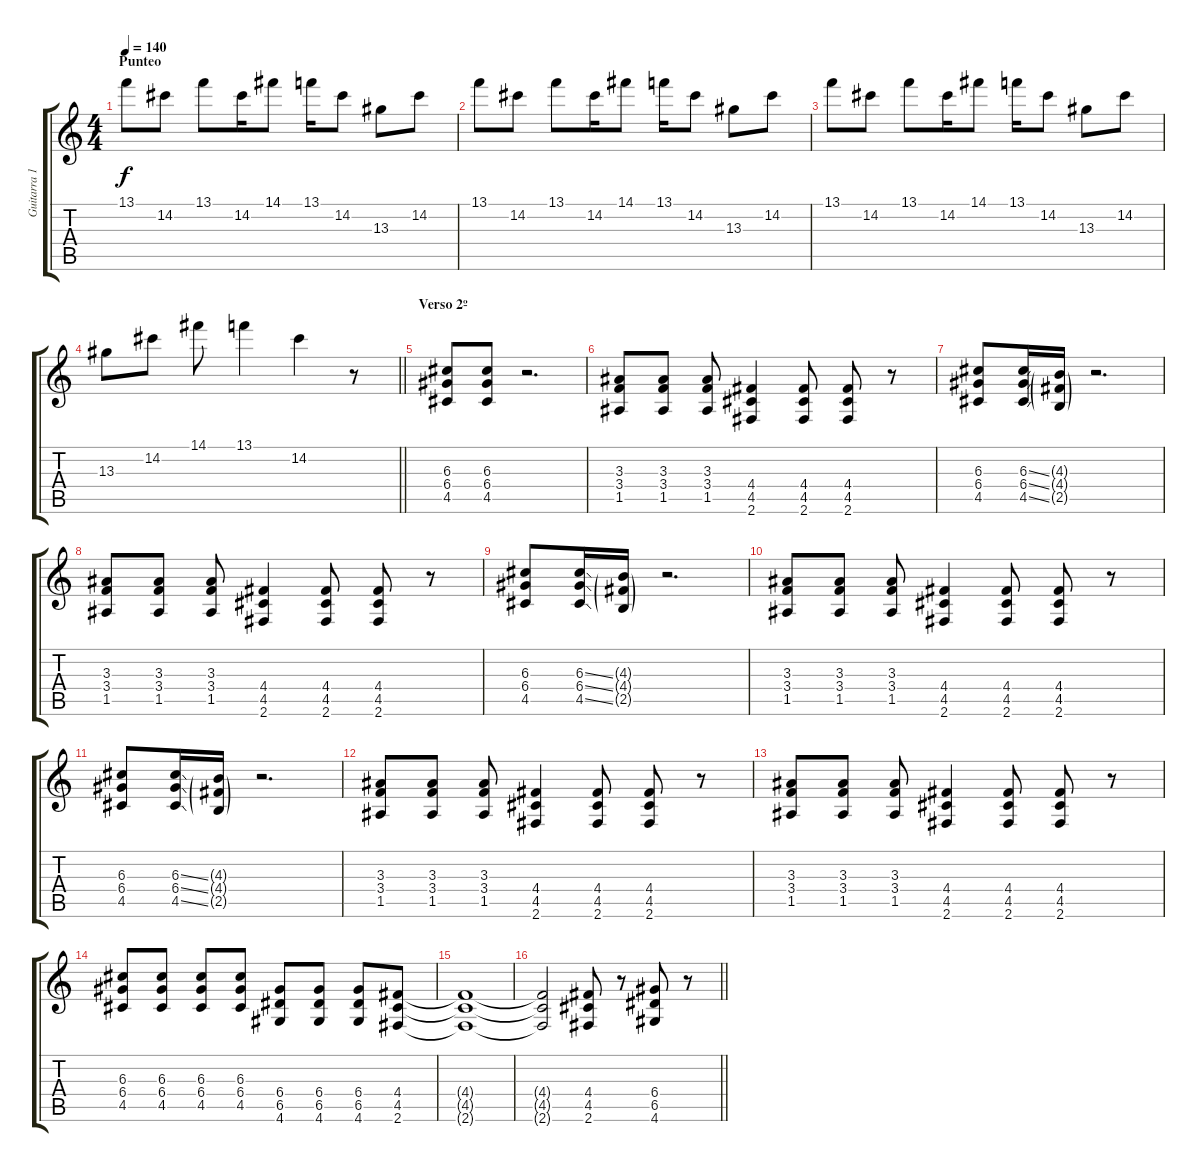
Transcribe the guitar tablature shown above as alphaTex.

\track ("Guitarra 1 (Txosse)" "Guitarra 1") {instrument distortionguitar}
\staff {score tabs}
\tuning (E4 B3 G3 D3 A2 E2) {hide}
\ts (4 4)
\section ("" "Punteo")
\tempo 140
\clef g2
\ks c
13.1.8{dy f} 14.2.8 13.1.8 14.2.16 14.1.8 13.1.16 14.2.8 13.3.8 14.2.8 |
13.1.8 14.2.8 13.1.8 14.2.16 14.1.8 13.1.16 14.2.8 13.3.8 14.2.8 |
13.1.8 14.2.8 13.1.8 14.2.16 14.1.8 13.1.16 14.2.8 13.3.8 14.2.8 |
\barLineRight lightlight
13.3.8 14.2.8 14.1.8 13.1.4 14.2.4 r.8 |
\section ("" "Verso 2º")
(6.3 6.4 4.5).8 (6.3 6.4 4.5).8 r.2{d} |
(3.3 3.4 1.5).8 (3.3 3.4 1.5).8 (3.3 3.4 1.5).8 (4.4 4.5 2.6).4 (4.4 4.5 2.6).8 (4.4 4.5 2.6).8 r.8 |
(6.3 6.4 4.5).8 (6.3{ss} 6.4{ss} 4.5{ss}).16 (4.3{g} 4.4{g} 2.5{g}).16 r.2{d} |
(3.3 3.4 1.5).8 (3.3 3.4 1.5).8 (3.3 3.4 1.5).8 (4.4 4.5 2.6).4 (4.4 4.5 2.6).8 (4.4 4.5 2.6).8 r.8 |
(6.3 6.4 4.5).8 (6.3{ss} 6.4{ss} 4.5{ss}).16 (4.3{g} 4.4{g} 2.5{g}).16 r.2{d} |
(3.3 3.4 1.5).8 (3.3 3.4 1.5).8 (3.3 3.4 1.5).8 (4.4 4.5 2.6).4 (4.4 4.5 2.6).8 (4.4 4.5 2.6).8 r.8 |
(6.3 6.4 4.5).8 (6.3{ss} 6.4{ss} 4.5{ss}).16 (4.3{g} 4.4{g} 2.5{g}).16 r.2{d} |
(3.3 3.4 1.5).8 (3.3 3.4 1.5).8 (3.3 3.4 1.5).8 (4.4 4.5 2.6).4 (4.4 4.5 2.6).8 (4.4 4.5 2.6).8 r.8 |
(3.3 3.4 1.5).8 (3.3 3.4 1.5).8 (3.3 3.4 1.5).8 (4.4 4.5 2.6).4 (4.4 4.5 2.6).8 (4.4 4.5 2.6).8 r.8 |
(6.3 6.4 4.5).8 (6.3 6.4 4.5).8 (6.3 6.4 4.5).8 (6.3 6.4 4.5).8 (6.4 6.5 4.6).8 (6.4 6.5 4.6).8 (6.4 6.5 4.6).8 (4.4 4.5 2.6).8 |
(4.4{t} 4.5{t} 2.6{t}).1 |
\barLineRight lightlight
(4.4{t} 4.5{t} 2.6{t}).2 (4.4 4.5 2.6).8 r.8 (6.4 6.5 4.6).8 r.8
